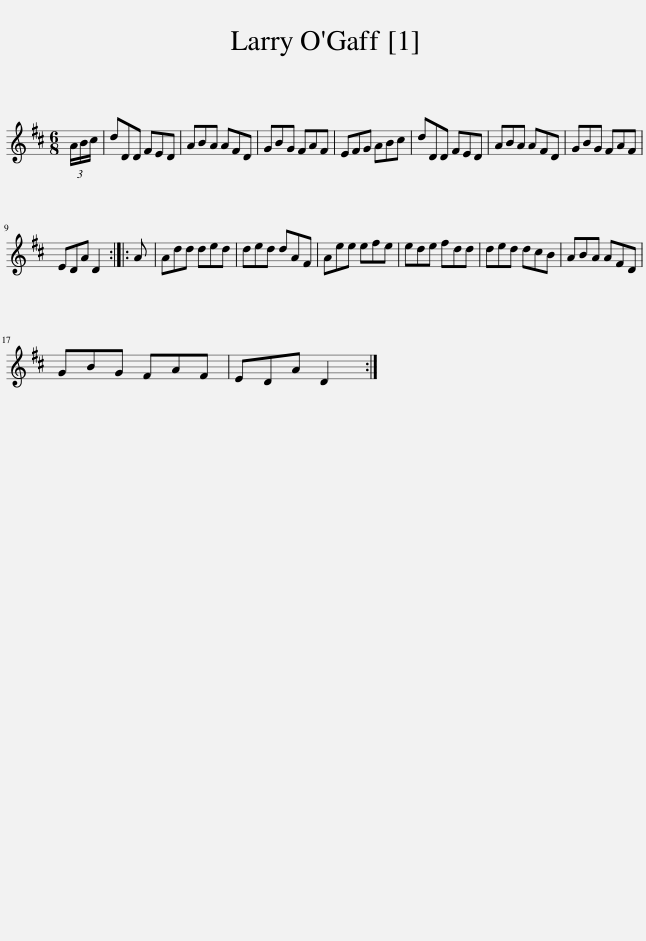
X:1
L:1/8
M:6/8
I:linebreak $
K:D
V:1 treble
V:1
 (3A/B/c/ | dDD FED | ABA AFD | GBG FAF | EFG ABc | %5
 dDD FED | ABA AFD | GBG FAF |$ EDA D2 :: A | %10
 Add ded | ded dAF | Aee efe | ede fdd | ded dcB | %15
 ABA AFD |$ GBG FAF | EDA D2 :| %18
